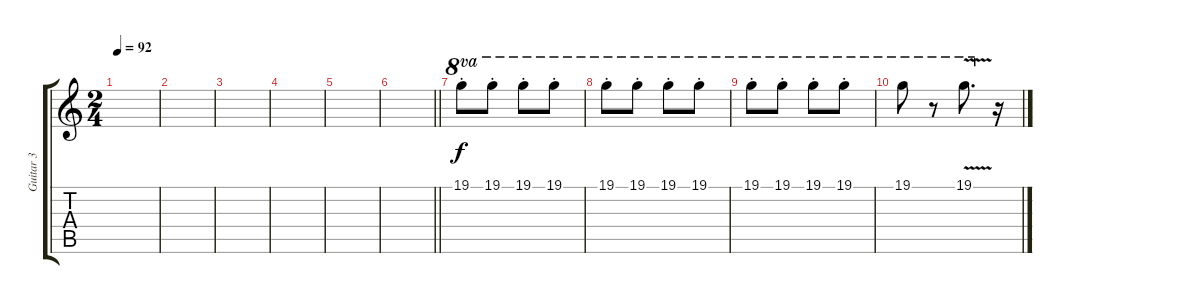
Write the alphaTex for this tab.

\track ("Guitar 3" "Guitar 3") {instrument distortionguitar}
\staff {score tabs}
\tuning (C4 G3 Eb3 Bb2 F2 C2) {hide}
\ts (2 4)
\tempo 92
\clef g2
\ks c
|
|
|
|
|
\barLineRight lightlight
|
\section ("" "")
19.1{st}.8{ot 8va} 19.1{st}.8{ot 8va} 19.1{st}.8{ot 8va} 19.1{st}.8{ot 8va} |
19.1{st}.8{ot 8va} 19.1{st}.8{ot 8va} 19.1{st}.8{ot 8va} 19.1{st}.8{ot 8va} |
19.1{st}.8{ot 8va} 19.1{st}.8{ot 8va} 19.1{st}.8{ot 8va} 19.1{st}.8{ot 8va} |
19.1.8{ot 8va} r.8{ot 8va} 19.1{v}.8{d ot 8va} r.16
